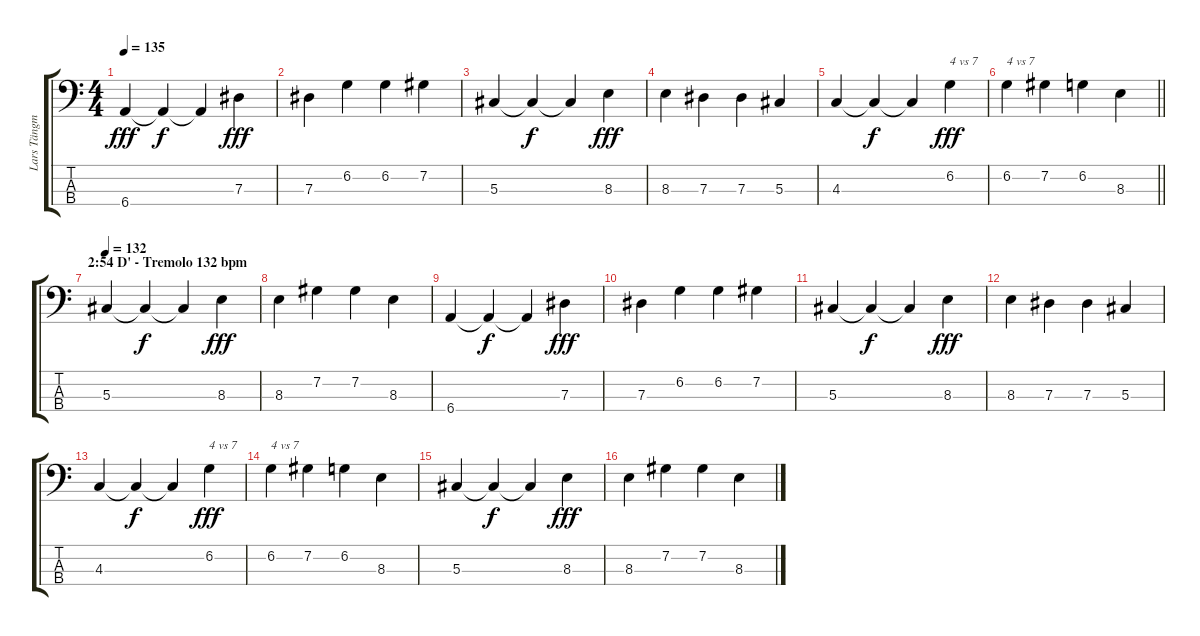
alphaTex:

\track ("Lars Tängmark (D# Tuning)" "Lars Tängm") {instrument fretlessbass}
\staff {score tabs}
\tuning (Gb2 Db2 Ab1 Eb1) {hide}
\ts (4 4)
\tempo 135
\clef f4
\ks c
6.4.4{dy fff} 6.4{t}.4{dy f} 6.4{t}.4 7.3.4{dy fff} |
7.3.4 6.2.4 6.2.4 7.2.4 |
5.3.4 5.3{t}.4{dy f} 5.3{t}.4 8.3.4{dy fff} |
8.3.4 7.3.4 7.3.4 5.3.4 |
4.3.4 4.3{t}.4{dy f} 4.3{t}.4 6.2.4{txt "4 vs 7" dy fff} |
\barLineRight lightlight
6.2.4{txt "4 vs 7"} 7.2.4 6.2.4 8.3.4 |
\section ("" "2:54 D' - Tremolo 132 bpm")
\tempo 132
5.3.4 5.3{t}.4{dy f} 5.3{t}.4 8.3.4{dy fff} |
8.3.4 7.2.4 7.2.4 8.3.4 |
6.4.4 6.4{t}.4{dy f} 6.4{t}.4 7.3.4{dy fff} |
7.3.4 6.2.4 6.2.4 7.2.4 |
5.3.4 5.3{t}.4{dy f} 5.3{t}.4 8.3.4{dy fff} |
8.3.4 7.3.4 7.3.4 5.3.4 |
4.3.4 4.3{t}.4{dy f} 4.3{t}.4 6.2.4{txt "4 vs 7" dy fff} |
6.2.4{txt "4 vs 7"} 7.2.4 6.2.4 8.3.4 |
5.3.4 5.3{t}.4{dy f} 5.3{t}.4 8.3.4{dy fff} |
8.3.4 7.2.4 7.2.4 8.3.4
